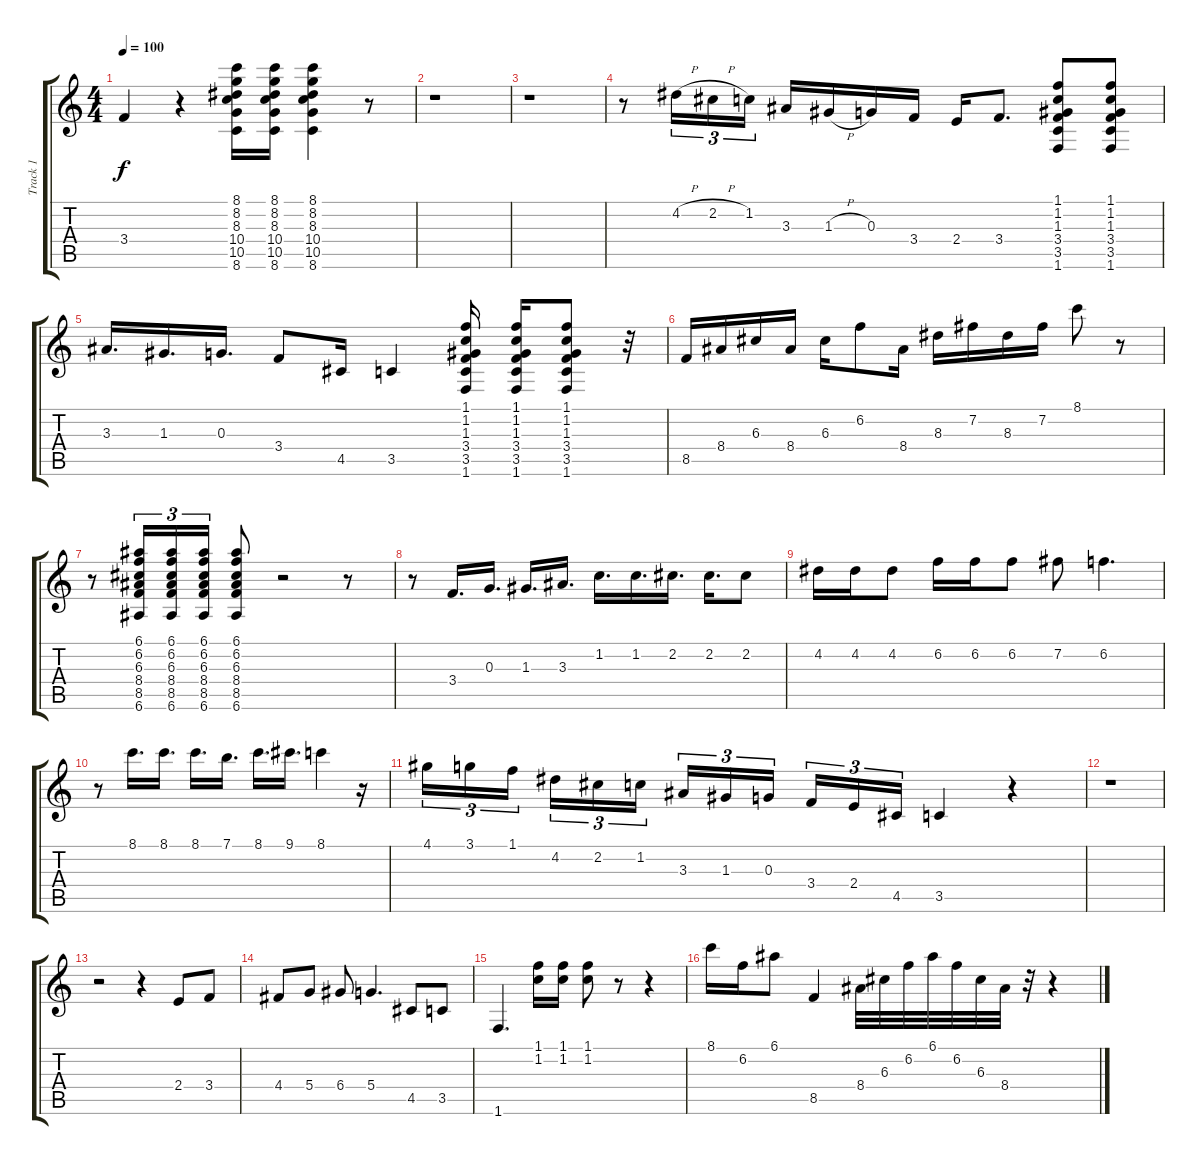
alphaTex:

\track ("Track 1" "Track 1") {instrument acousticguitarnylon}
\staff {score tabs}
\tuning (E4 B3 G3 D3 A2 E2) {hide}
\ts (4 4)
\tempo 100
\clef g2
\ks c
3.4.4{dy f} r.4 (8.1 8.2 8.3 10.4 10.5 8.6).16 (8.1 8.2 8.3 10.4 10.5 8.6).16 (8.1 8.2 8.3 10.4 10.5 8.6).4 r.8 |
r.1 |
r.1 |
r.8 4.2{h}.16{tu (3 2)} 2.2{h}.16{tu (3 2)} 1.2.16{tu (3 2)} 3.3.16 1.3{h}.16 0.3.16 3.4.16 2.4.16 3.4.8{d} (1.1 1.2 1.3 3.4 3.5 1.6).8 (1.1 1.2 1.3 3.4 3.5 1.6).8 |
3.3.16{d} 1.3.16{d} 0.3.16{d} 3.4.8 4.5.16 3.5.4 (1.1 1.2 1.3 3.4 3.5 1.6).16 (1.1 1.2 1.3 3.4 3.5 1.6).16 (1.1 1.2 1.3 3.4 3.5 1.6).8 r.32 |
8.5.16 8.4.16 6.3.16 8.4.16 6.3.16 6.2.8 8.4.16 8.3.16 7.2.16 8.3.16 7.2.16 8.1.8 r.8 |
r.8 (6.1 6.2 6.3 8.4 8.5 6.6).16{tu (3 2)} (6.1 6.2 6.3 8.4 8.5 6.6).16{tu (3 2)} (6.1 6.2 6.3 8.4 8.5 6.6).16{tu (3 2)} (6.1 6.2 6.3 8.4 8.5 6.6).8 r.2 r.8 |
r.8 3.4.16{d} 0.3.16{d} 1.3.16{d} 3.3.16{d} 1.2.16{d} 1.2.16{d} 2.2.16{d} 2.2.16{d} 2.2.8 |
4.2.16 4.2.16 4.2.8 6.2.16 6.2.16 6.2.8 7.2.8 6.2.4{d} |
r.8 8.1.16{d} 8.1.16{d} 8.1.16{d} 7.1.16{d} 8.1.16{d} 9.1.16{d} 8.1.4 r.16 |
4.1.16{tu (3 2)} 3.1.16{tu (3 2)} 1.1.16{tu (3 2) beam splitsecondary} 4.2.16{tu (3 2)} 2.2.16{tu (3 2)} 1.2.16{tu (3 2)} 3.3.16{tu (3 2)} 1.3.16{tu (3 2)} 0.3.16{tu (3 2) beam splitsecondary} 3.4.16{tu (3 2)} 2.4.16{tu (3 2)} 4.5.16{tu (3 2)} 3.5.4 r.4 |
r.1 |
r.2 r.4 2.4.8 3.4.8 |
4.4.8 5.4.8 6.4.8 5.4.4{d} 4.5.8 3.5.8 |
1.6.4{d} (1.1 1.2).16 (1.1 1.2).16 (1.1 1.2).8 r.8 r.4 |
8.1.16 6.2.16 6.1.8 8.5.4 8.4.32 6.3.32 6.2.32 6.1.32 6.2.32 6.3.32 8.4.32 r.32 r.4
